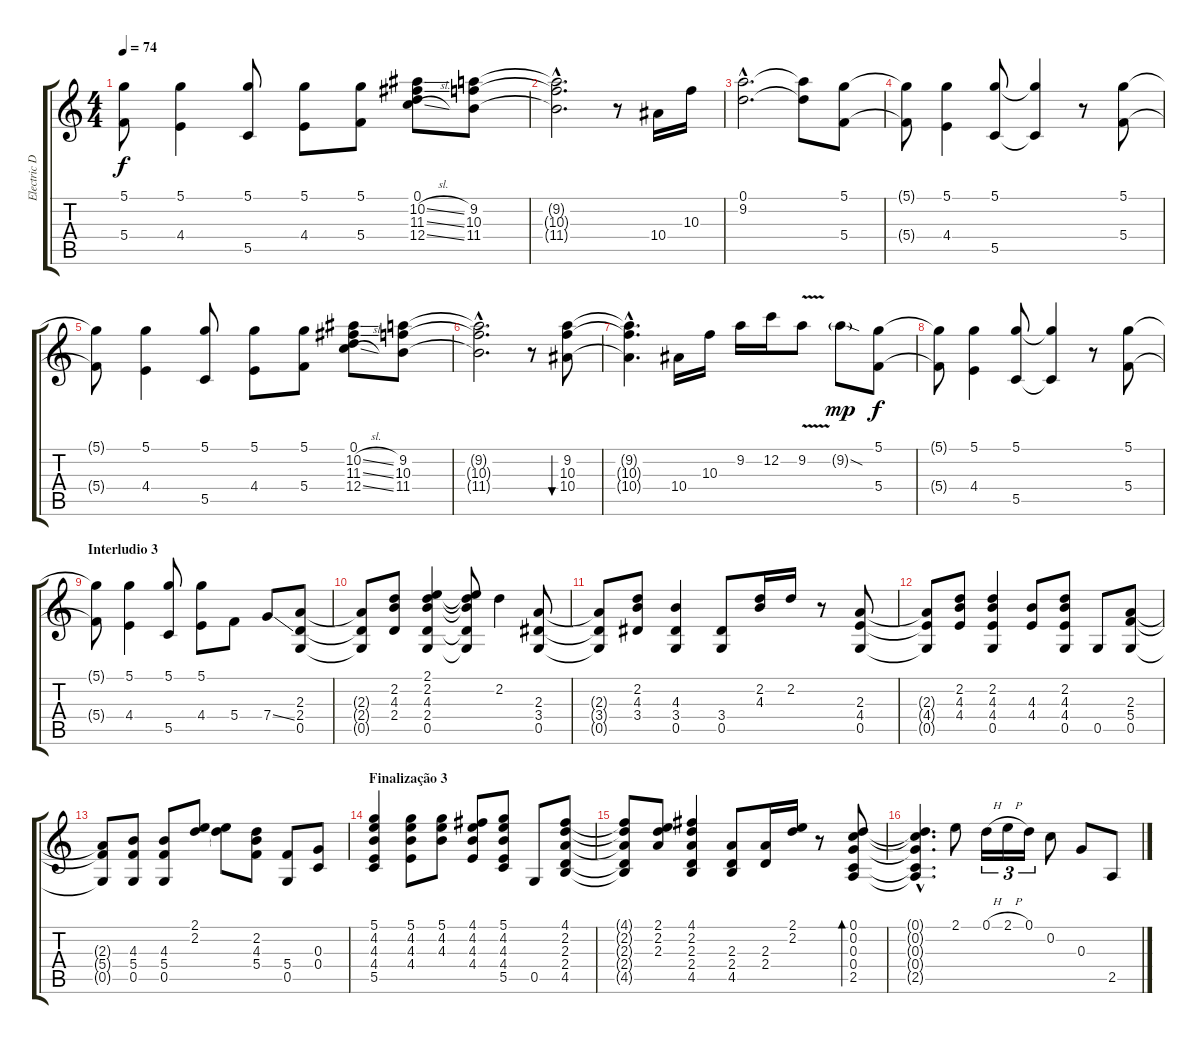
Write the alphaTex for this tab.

\track ("Electric DGCGCD" "Electric D") {instrument electricguitarjazz}
\staff {score tabs}
\tuning (D4 C4 G3 C3 G2 D2) {hide}
\ts (4 4)
\tempo 74
\clef g2
\ks c
(5.1{t} 5.4{t}).8{dy f} (5.1 4.4).4 (5.1 5.5).8 (5.1 4.4).8 (5.1 5.4).8 (0.1 10.2{sl} 11.3{sl} 12.4{sl}).8 (9.2 10.3 11.4).8 |
(9.2{hac t} 10.3{hac t} 11.4{hac t}).2{d} r.8 10.4.16 10.3.16 |
(0.1{hac} 9.2{hac}).2{d} (0.1{t} 9.2{t}).8 (5.1 5.4).8 |
(5.1{t} 5.4{t}).8 (5.1 4.4).4 (5.1 5.5).8 (5.1{t} 5.5{t}).4 r.8 (5.1 5.4).8 |
(5.1{t} 5.4{t}).8 (5.1 4.4).4 (5.1 5.5).8 (5.1 4.4).8 (5.1 5.4).8 (0.1 10.2{sl} 11.3{sl} 12.4{sl}).8 (9.2 10.3 11.4).8 |
(9.2{hac t} 10.3{hac t} 11.4{hac t}).2{d} r.8 (9.2 10.3 10.4).8{bu 120} |
(9.2{hac t} 10.3{hac t} 10.4{hac t}).4{d} 10.4.16 10.3.16 9.2.16 12.2.16 9.2{v}.8 9.2{sod g}.8{dy mp} (5.1 5.4).8{dy f} |
(5.1{t} 5.4{t}).8 (5.1 4.4).4 (5.1 5.5).8 (5.1{t} 5.5{t}).4 r.8 (5.1 5.4).8 |
\section ("" "Interludio 3")
(5.1{t} 5.4{t}).8 (5.1 4.4).4 (5.1 5.5).8 (5.1 4.4).8 5.4.8 7.4{ss}.8 (2.3 2.4 0.5).8 |
(2.3{t} 2.4{t} 0.5{t}).8 (2.2 4.3 2.4).8 (2.1 2.2 4.3 2.4 0.5).4 (2.1{t} 2.2{t} 4.3{t} 2.4{t} 0.5{t}).8 2.2.4 (2.3 3.4 0.5).8 |
(2.3{t} 3.4{t} 0.5{t}).8 (2.2 4.3 3.4).8 (4.3 3.4 0.5).4 (3.4 0.5).8 (2.2 4.3).16 2.2.16 r.8 (2.3 4.4 0.5).8 |
(2.3{t} 4.4{t} 0.5{t}).8 (2.2 4.3 4.4).8 (2.2 4.3 4.4 0.5).4 (4.3 4.4).8 (2.2 4.3 4.4 0.5).8 0.5.8 (2.3 5.4 0.5).8 |
(2.3{t} 5.4{t} 0.5{t}).8 (4.3 5.4 0.5).8 (4.3 5.4 0.5).8 (2.1 2.2).8 (2.1{t} 2.2{t}).8 (2.2 4.3 5.4).8 (5.4 0.5).8 (0.3 0.4).8 |
\section ("" "Finalização 3")
(5.1 4.2 4.3 4.4 5.5).4 (5.1 4.2 4.3 4.4).8 (5.1 4.2 4.3).8 (4.1 4.2 4.3 4.4).8 (5.1 4.2 4.3 4.4 5.5).8 0.5.8 (4.1 2.2 2.3 2.4 4.5).8 |
(4.1{t} 2.2{t} 2.3{t} 2.4{t} 4.5{t}).8 (2.1 2.2 2.3).8 (4.1 2.2 2.3 2.4 4.5).4 (2.3 2.4 4.5).8 (2.3 2.4).16 (2.1 2.2).16 r.8 (0.1 0.2 0.3 0.4 2.5).8{bd 240} |
(0.1{hac t} 0.2{hac t} 0.3{hac t} 0.4{hac t} 2.5{hac t}).4{d} 2.1.8 0.1{h}.16{tu (3 2)} 2.1{h}.16{tu (3 2)} 0.1.16{tu (3 2)} 0.2.8 0.3.8 2.5.8
